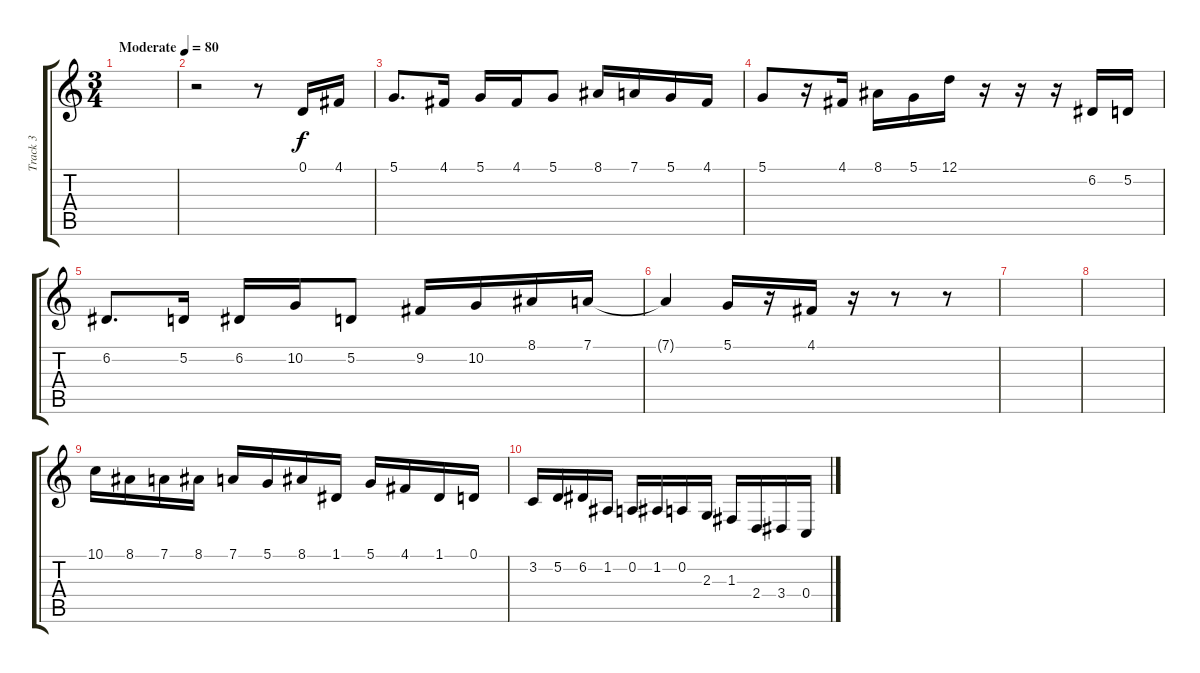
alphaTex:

\track ("Track 3" "Track 3") {instrument oboe}
\staff {score tabs}
\tuning (D4 A3 F3 C3 G2 D2) {hide}
\ts (3 4)
\tempo (80 "Moderate")
\clef g2
\ks c
|
r.2 r.8 0.1.16 4.1.16 |
5.1.8{d} 4.1.16 5.1.16 4.1.16 5.1.8 8.1.16 7.1.16 5.1.16 4.1.16 |
5.1.8 r.16 4.1.16 8.1.16 5.1.16 12.1.16 r.16 r.16 r.16 6.2.16 5.2.16 |
6.2.8{d} 5.2.16 6.2.16 10.2.16 5.2.8 9.2.16 10.2.16 8.1.16 7.1.16 |
7.1{t}.4 5.1.16 r.16 4.1.16 r.16 r.8 r.8 |
|
|
10.1.16 8.1.16 7.1.16 8.1.16 7.1.16 5.1.16 8.1.16 1.1.16 5.1.16 4.1.16 1.1.16 0.1.16 |
3.2.16 5.2.16 6.2.16 1.2.16 0.2.16 1.2.16 0.2.16 2.3.16 1.3.16 2.4.16 3.4.16 0.4.16
